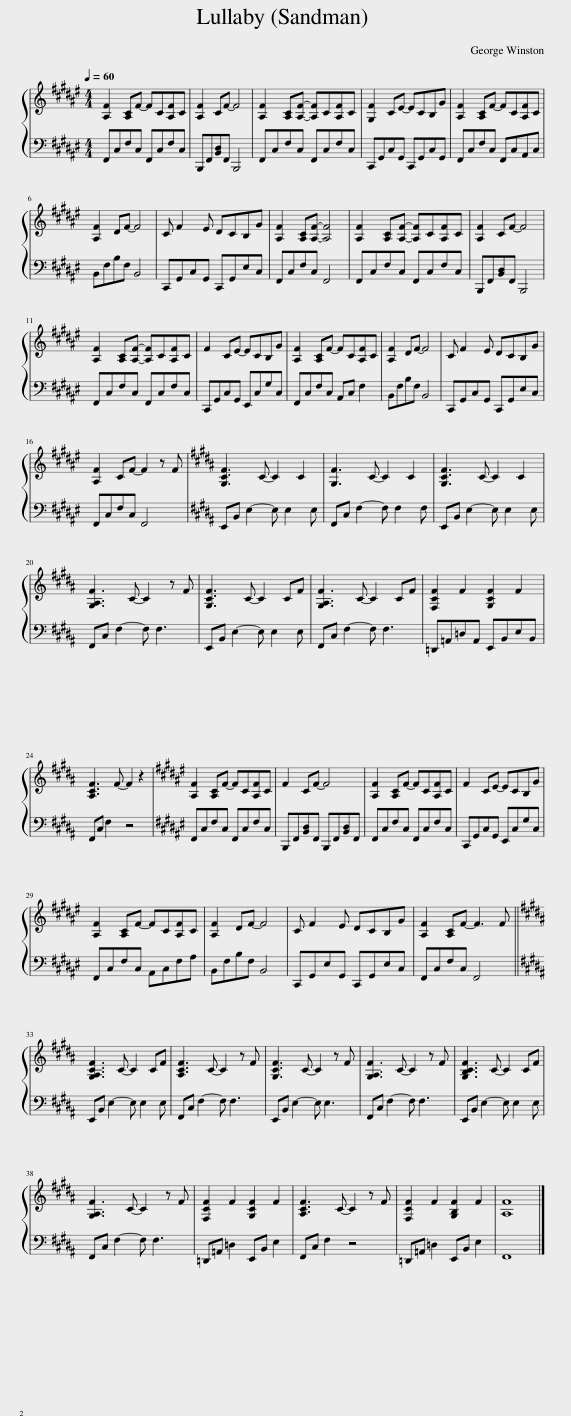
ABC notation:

X:1
%%score { 1 | 2 }
L:1/8
Q:1/4=60
M:4/4
I:linebreak $
K:F#
V:1 treble
V:2 bass
V:1
 [A,F]2 [A,C]F- FC[A,F]C | [A,F]2 CF- F4 | [A,F]2 [A,C][A,F]- [A,F]C[A,F]C | [G,F]2 CE- ECB,G | [A,F]2 [A,C]F- FC[A,F]C |$ %5
 [A,F]2 DF- F4 | C F2 E DCB,G | [A,F]2 [A,C][A,F]- [A,F]4 | [A,F]2 [A,C][A,F]- [A,F]C[A,F]C | [A,F]2 CF- F4 |$ %10
 [A,F]2 [A,C][A,F]- [A,F]C[A,F]C | F2 CE- ECB,G | [A,F]2 [A,C]F- FC[A,F]C | [A,F]2 DF- F4 | C F2 E DCB,G |$ %15
 [A,F]2 CF- F2 z F |[K:B] [G,CF]3 C- C2 C2 | [G,F]3 C- C2 C2 | [G,CF]3 C- C2 C2 |$[K:B] [G,A,F]3 C- C2 z F | %20
 [G,CF]3 C- C2 CF | [G,A,F]3 C- C2 CF | [F,CF]2 F2 [G,CF]2 F2 |$ [A,CF]3 F- F2 z2 |[K:F#] [A,F]2 [A,C]F- FC[A,F]C | %25
 F2 CF- F4 | [A,F]2 [A,C]F- FC[A,F]C | F2 CE- ECB,G |$ [A,F]2 [A,C]F- FC[A,F]C | [A,F]2 DF- F4 | %30
 C F2 E DCB,G | [A,F]2 [A,C]F- F3 F ||$[K:B] [G,A,CF]3 C- C2 CF | [A,CF]3 C- C2 z F | [G,CF]3 C- C2 z F | %35
 [G,A,F]3 C- C2 z F | [G,B,CF]3 C- C2 CF |$ [G,A,F]3 C- C2 z F | [F,CF]2 F2 [G,CF]2 F2 | [A,CF]3 C- C2 z F | %40
 [F,CF]2 F2 [G,B,F]2 F2 | [A,F]8 |] %42
V:2
 F,,C,F,C, F,,C,F,C, | B,,,F,,[B,,D,]F,, B,,,4 | F,,C,F,C, F,,C,F,C, | C,,G,,C,G,, C,,G,,C,G,, | F,,C,F,C, F,,C,A,,C, |$ %5
 B,,F,B,F, B,,4 | C,,G,,C,G,, C,,G,,E,C, | F,,C,F,C, F,,4 | F,,C,F,C, F,,C,F,C, | B,,,F,,[B,,D,]F,, B,,,4 |$ %10
 F,,C,F,C, F,,C,F,C, | C,,G,,C,G,, E,,C,G,C, | F,,C,F,C, A,,C, F,2 | B,,F,B,F, B,,4 | C,,G,,C,G,, C,,G,,E,C, |$ %15
 F,,C,F,C, F,,4 |[K:B] E,,B,, E,2- E, E,2 E, | F,,C, F,2- F, F,2 F, | E,,B,, E,2- E, E,2 E, |$[K:B] F,,C, F,2- F, F,3 | %20
 E,,B,, E,2- E, E,2 E, | F,,C, F,2- F, F,3 | =D,,=A,,=D,A,, E,,B,,E,B,, |$ F,,C, F,2 z4 |[K:F#] F,,C,F,C, F,,C,F,C, | %25
 B,,,F,,[B,,D,]F,, B,,,F,,[B,,D,]F,, | F,,C,F,C, F,,C,F,C, | C,,G,,C,G,, E,,C,G,C, |$ F,,C,F,C, A,,C,F,A, | B,,F,B,F, B,,4 | %30
 C,,G,,E,G,, C,,G,,E,C, | F,,C,F,C, F,,4 ||$[K:B] E,,B,, E,2- E, E,2 E, | F,,C, F,2- F, F,3 | E,,B,, E,2- E, E,3 | %35
 F,,C, F,2- F, F,3 | E,,B,, E,2- E, E,2 E, |$ F,,C, F,2- F, F,3 | =D,,=A,, =D,2 E,,B,, E,2 | F,,C, F,2 z4 | %40
 =D,,=A,, =D,2 E,,B,, E,2 | F,,8 |] %42
